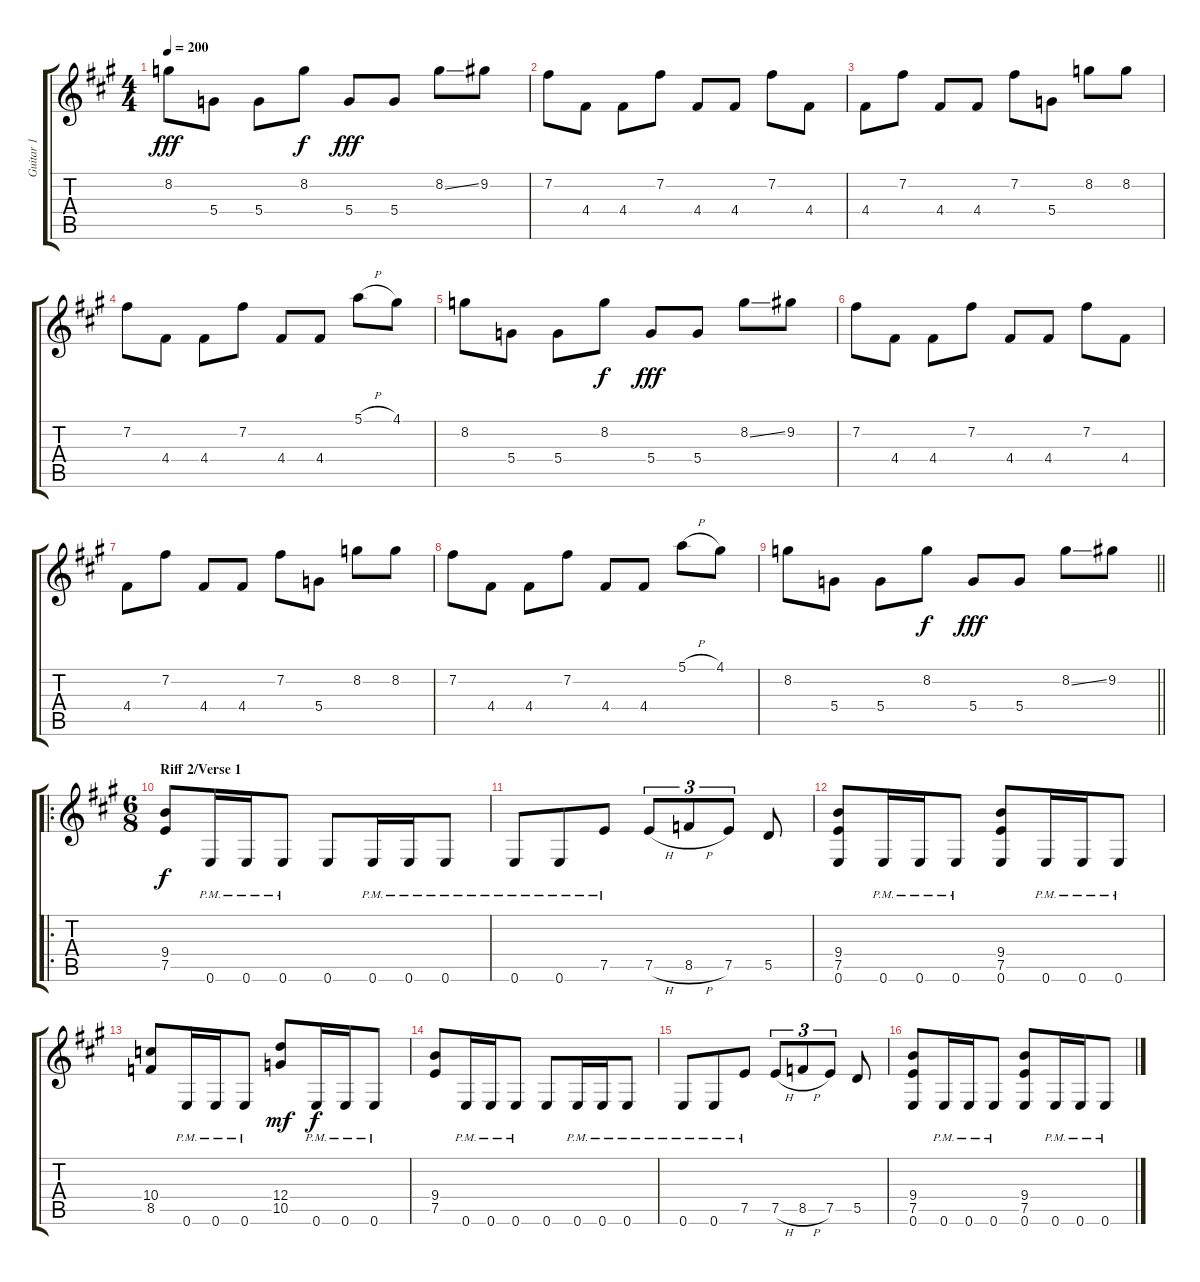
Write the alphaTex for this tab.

\track ("Guitar 1" "Guitar 1") {instrument distortionguitar}
\staff {score tabs}
\tuning (E4 B3 G3 D3 A2 E2) {hide}
\ts (4 4)
\tempo 200
\clef g2
\ks f#minor
8.2.8{dy fff} 5.4.8 5.4.8 8.2.8{dy f} 5.4.8{dy fff} 5.4.8 8.2{ss}.8 9.2.8 |
7.2.8 4.4.8 4.4.8 7.2.8 4.4.8 4.4.8 7.2.8 4.4.8 |
4.4.8 7.2.8 4.4.8 4.4.8 7.2.8 5.4.8 8.2.8 8.2.8 |
7.2.8 4.4.8 4.4.8 7.2.8 4.4.8 4.4.8 5.1{h}.8 4.1.8 |
8.2.8 5.4.8 5.4.8 8.2.8{dy f} 5.4.8{dy fff} 5.4.8 8.2{ss}.8 9.2.8 |
7.2.8 4.4.8 4.4.8 7.2.8 4.4.8 4.4.8 7.2.8 4.4.8 |
4.4.8 7.2.8 4.4.8 4.4.8 7.2.8 5.4.8 8.2.8 8.2.8 |
7.2.8 4.4.8 4.4.8 7.2.8 4.4.8 4.4.8 5.1{h}.8 4.1.8 |
\barLineRight lightlight
8.2.8 5.4.8 5.4.8 8.2.8{dy f} 5.4.8{dy fff} 5.4.8 8.2{ss}.8 9.2.8 |
\ro
\ts (6 8)
\section ("" "Riff 2/Verse 1")
(9.4 7.5).8{dy f} 0.6{pm}.16 0.6{pm}.16 0.6{pm}.8 0.6.8 0.6{pm}.16 0.6{pm}.16 0.6{pm}.8 |
0.6{pm}.8 0.6{pm}.8 7.5{pm}.8 7.5{h}.8{tu (3 2)} 8.5{h}.8{tu (3 2)} 7.5.8{tu (3 2)} 5.5.8 |
(9.4 7.5 0.6).8 0.6{pm}.16 0.6{pm}.16 0.6{pm}.8 (9.4 7.5 0.6).8 0.6{pm}.16 0.6{pm}.16 0.6{pm}.8 |
(10.4 8.5).8 0.6{pm}.16 0.6{pm}.16 0.6{pm}.8 (12.4 10.5).8{dy mf} 0.6{pm}.16{dy f} 0.6{pm}.16 0.6{pm}.8 |
(9.4 7.5).8 0.6{pm}.16 0.6{pm}.16 0.6{pm}.8 0.6.8 0.6{pm}.16 0.6{pm}.16 0.6{pm}.8 |
0.6{pm}.8 0.6{pm}.8 7.5{pm}.8 7.5{h}.8{tu (3 2)} 8.5{h}.8{tu (3 2)} 7.5.8{tu (3 2)} 5.5.8 |
(9.4 7.5 0.6).8 0.6{pm}.16 0.6{pm}.16 0.6{pm}.8 (9.4 7.5 0.6).8 0.6{pm}.16 0.6{pm}.16 0.6{pm}.8
